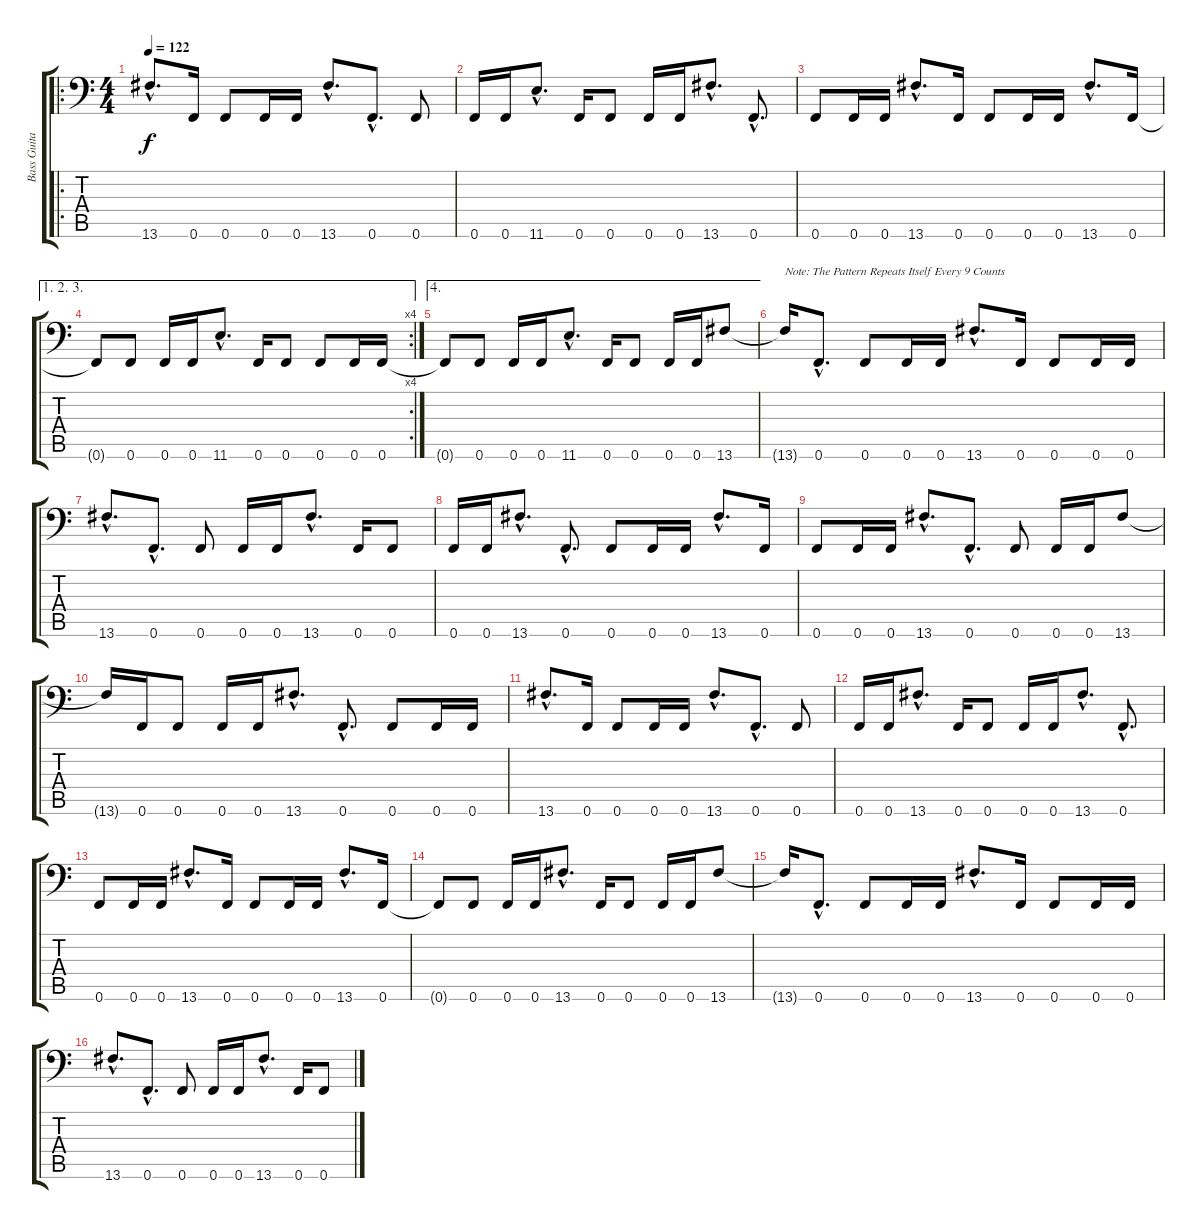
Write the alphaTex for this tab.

\track ("Bass Guitar" "Bass Guita") {instrument electricbassfinger}
\staff {score tabs}
\tuning (Gb3 Db3 Ab2 Eb2 Bb1 F1) {hide}
\ro
\ts (4 4)
\tempo 122
\clef f4
\ks c
13.6{hac}.8{d dy f} 0.6.16 0.6.8 0.6.16 0.6.16 13.6{hac}.8{d} 0.6{hac}.8{d} 0.6.8 |
0.6.16 0.6.16 11.6{hac}.8{d} 0.6.16 0.6.8 0.6.16 0.6.16 13.6{hac}.8{d} 0.6{hac}.8{d} |
0.6.8 0.6.16 0.6.16 13.6{hac}.8{d} 0.6.16 0.6.8 0.6.16 0.6.16 13.6{hac}.8{d} 0.6.16 |
\ae (1 2 3)
\rc 4
0.6{t}.8 0.6.8 0.6.16 0.6.16 11.6{hac}.8{d} 0.6.16 0.6.8 0.6.8 0.6.16 0.6.16 |
\ae 4
0.6{t}.8 0.6.8 0.6.16 0.6.16 11.6{hac}.8{d} 0.6.16 0.6.8 0.6.16 0.6.16 13.6.8 |
13.6{t}.16{txt "Note: The Pattern Repeats Itself Every 9 Counts"} 0.6{hac}.8{d} 0.6.8 0.6.16 0.6.16 13.6{hac}.8{d} 0.6.16 0.6.8 0.6.16 0.6.16 |
13.6{hac}.8{d} 0.6{hac}.8{d} 0.6.8 0.6.16 0.6.16 13.6{hac}.8{d} 0.6.16 0.6.8 |
0.6.16 0.6.16 13.6{hac}.8{d} 0.6{hac}.8{d} 0.6.8 0.6.16 0.6.16 13.6{hac}.8{d} 0.6.16 |
0.6.8 0.6.16 0.6.16 13.6{hac}.8{d} 0.6{hac}.8{d} 0.6.8 0.6.16 0.6.16 13.6.8 |
13.6{t}.16 0.6.16 0.6.8 0.6.16 0.6.16 13.6{hac}.8{d} 0.6{hac}.8{d} 0.6.8 0.6.16 0.6.16 |
13.6{hac}.8{d} 0.6.16 0.6.8 0.6.16 0.6.16 13.6{hac}.8{d} 0.6{hac}.8{d} 0.6.8 |
0.6.16 0.6.16 13.6{hac}.8{d} 0.6.16 0.6.8 0.6.16 0.6.16 13.6{hac}.8{d} 0.6{hac}.8{d} |
0.6.8 0.6.16 0.6.16 13.6{hac}.8{d} 0.6.16 0.6.8 0.6.16 0.6.16 13.6{hac}.8{d} 0.6.16 |
0.6{t}.8 0.6.8 0.6.16 0.6.16 13.6{hac}.8{d} 0.6.16 0.6.8 0.6.16 0.6.16 13.6.8 |
13.6{t}.16 0.6{hac}.8{d} 0.6.8 0.6.16 0.6.16 13.6{hac}.8{d} 0.6.16 0.6.8 0.6.16 0.6.16 |
13.6{hac}.8{d} 0.6{hac}.8{d} 0.6.8 0.6.16 0.6.16 13.6{hac}.8{d} 0.6.16 0.6.8
